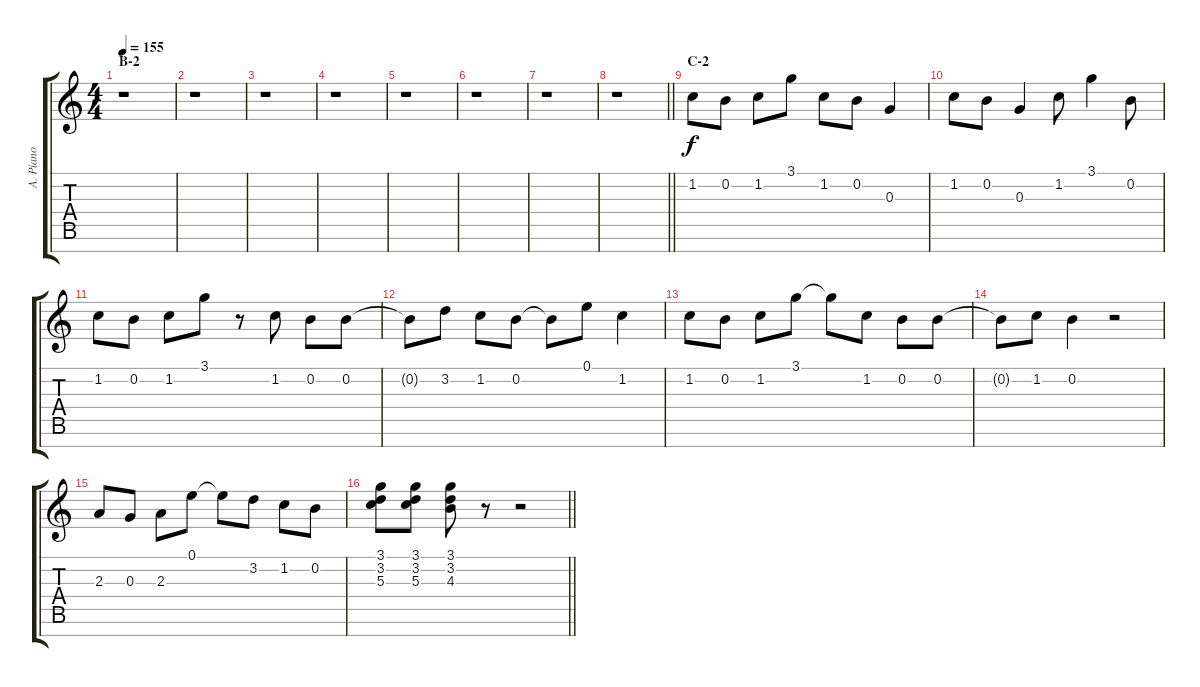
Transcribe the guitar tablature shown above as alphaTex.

\track ("A. Piano" "A. Piano") {instrument acousticgrandpiano}
\staff {score tabs}
\tuning (E5 B4 G4 D4 A3 E3 B2) {hide}
\ts (4 4)
\section ("" "B-2")
\tempo 155
\clef g2
\ks c
r.1{dy f} |
r.1 |
r.1 |
r.1 |
r.1 |
r.1 |
r.1 |
\barLineRight lightlight
r.1 |
\section ("" "C-2")
1.2.8 0.2.8 1.2.8 3.1.8 1.2.8 0.2.8 0.3.4 |
1.2.8 0.2.8 0.3.4 1.2.8 3.1.4 0.2.8 |
1.2.8 0.2.8 1.2.8 3.1.8 r.8 1.2.8 0.2.8 0.2.8 |
0.2{t}.8 3.2.8 1.2.8 0.2.8 0.2{t}.8 0.1.8 1.2.4 |
1.2.8 0.2.8 1.2.8 3.1.8 3.1{t}.8 1.2.8 0.2.8 0.2.8 |
0.2{t}.8 1.2.8 0.2.4 r.2 |
2.3.8 0.3.8 2.3.8 0.1.8 0.1{t}.8 3.2.8 1.2.8 0.2.8 |
\barLineRight lightlight
(3.1 3.2 5.3).8 (3.1 3.2 5.3).8 (3.1 3.2 4.3).8 r.8 r.2
